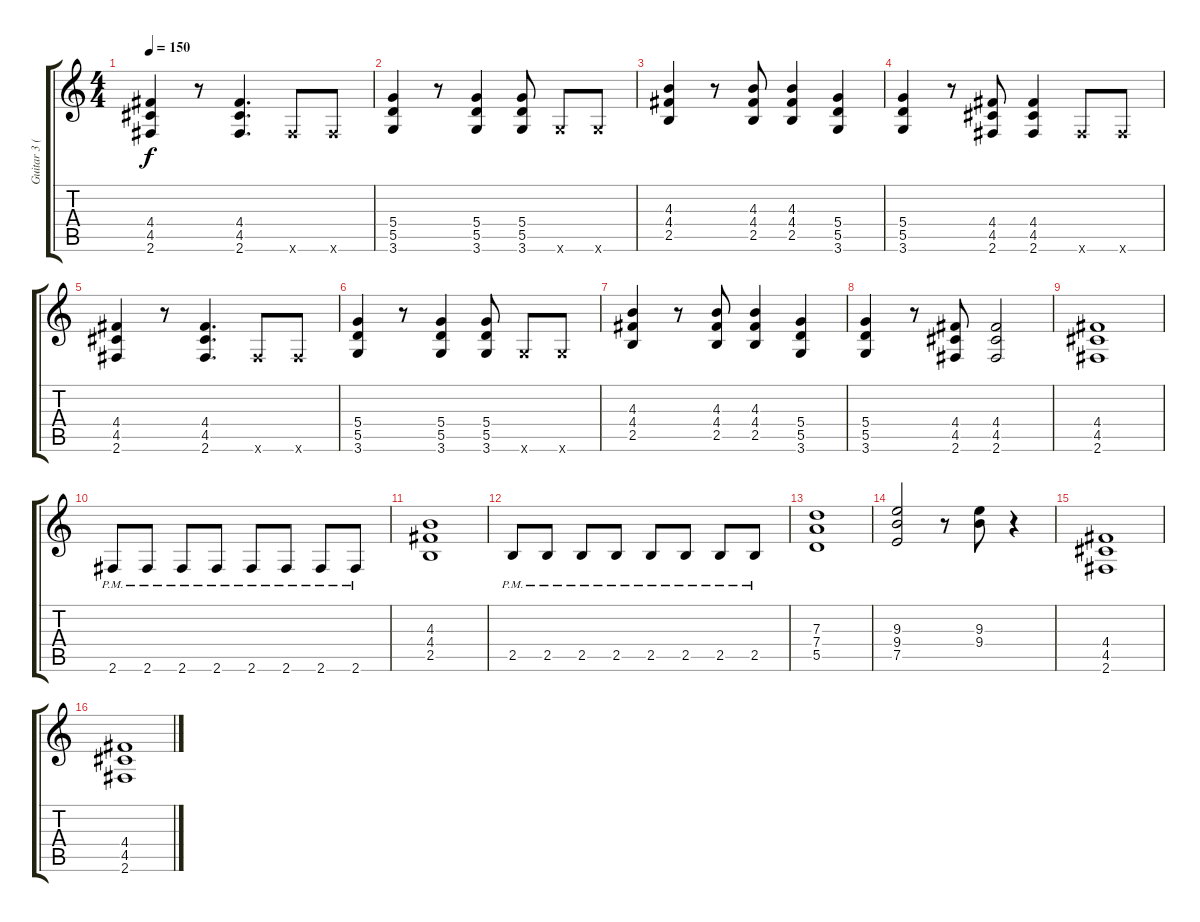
\track ("Guitar 3 (Stefko)" "Guitar 3 (") {instrument distortionguitar}
\staff {score tabs}
\tuning (E4 B3 G3 D3 A2 E2) {hide}
\ts (4 4)
\tempo 150
\clef g2
\ks c
(4.4 4.5 2.6).4{dy f} r.8 (4.4 4.5 2.6).4{d} 2.6{x}.8 2.6{x}.8 |
(5.4 5.5 3.6).4 r.8 (5.4 5.5 3.6).4 (5.4 5.5 3.6).8 3.6{x}.8 3.6{x}.8 |
(4.3 4.4 2.5).4 r.8 (4.3 4.4 2.5).8 (4.3 4.4 2.5).4 (5.4 5.5 3.6).4 |
(5.4 5.5 3.6).4 r.8 (4.4 4.5 2.6).8 (4.4 4.5 2.6).4 2.6{x}.8 2.6{x}.8 |
(4.4 4.5 2.6).4 r.8 (4.4 4.5 2.6).4{d} 2.6{x}.8 2.6{x}.8 |
(5.4 5.5 3.6).4 r.8 (5.4 5.5 3.6).4 (5.4 5.5 3.6).8 3.6{x}.8 3.6{x}.8 |
(4.3 4.4 2.5).4 r.8 (4.3 4.4 2.5).8 (4.3 4.4 2.5).4 (5.4 5.5 3.6).4 |
(5.4 5.5 3.6).4 r.8 (4.4 4.5 2.6).8 (4.4 4.5 2.6).2 |
(4.4 4.5 2.6).1 |
2.6{pm}.8 2.6{pm}.8 2.6{pm}.8 2.6{pm}.8 2.6{pm}.8 2.6{pm}.8 2.6{pm}.8 2.6{pm}.8 |
(4.3 4.4 2.5).1 |
2.5{pm}.8 2.5{pm}.8 2.5{pm}.8 2.5{pm}.8 2.5{pm}.8 2.5{pm}.8 2.5{pm}.8 2.5{pm}.8 |
(7.3 7.4 5.5).1 |
(9.3 9.4 7.5).2 r.8 (9.3 9.4).8 r.4 |
(4.4 4.5 2.6).1 |
(4.4 4.5 2.6).1
